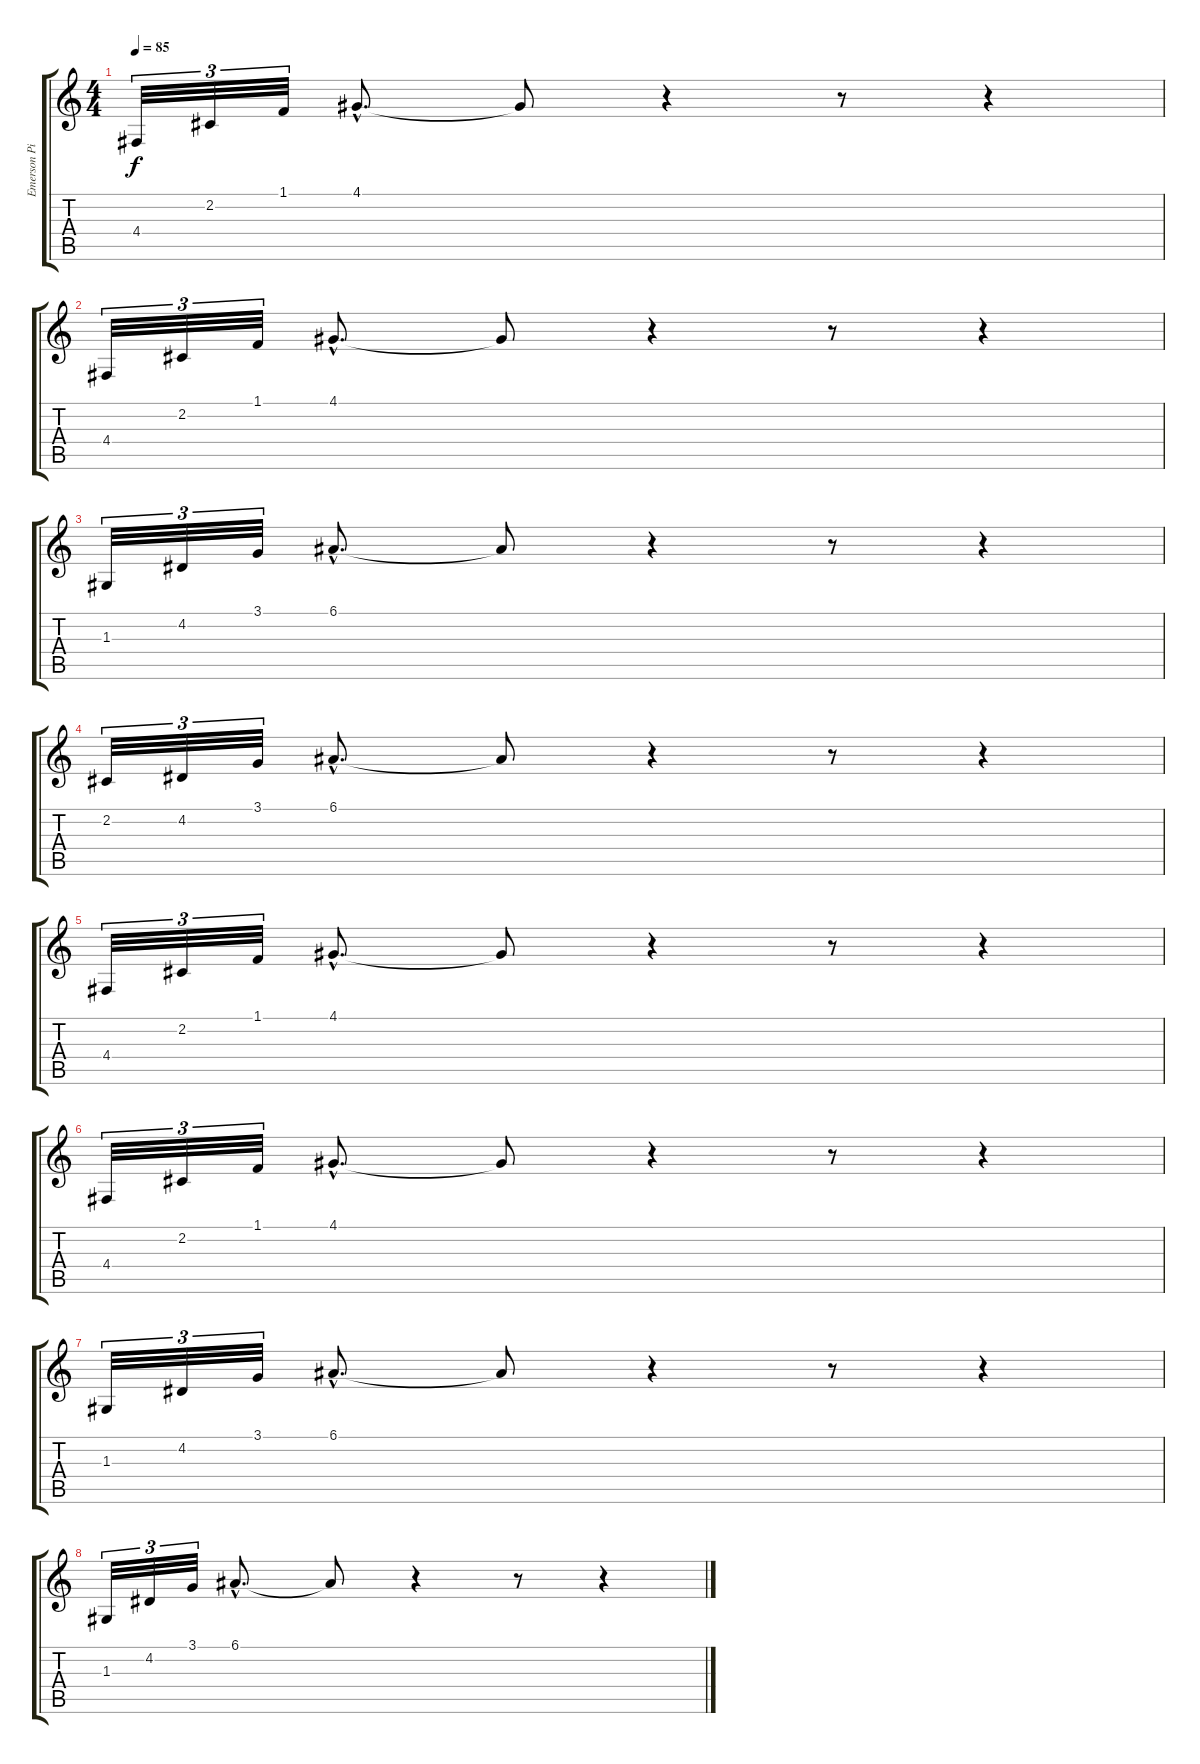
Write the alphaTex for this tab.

\track ("Emerson Piano LH" "Emerson Pi") {instrument acousticgrandpiano}
\staff {score tabs}
\tuning (E4 B3 G3 D3 A2 E2) {hide}
\ts (4 4)
\tempo 85
\clef g2
\ks c
4.4.32{tu (3 2) dy f instrument acousticgrandpiano} 2.2.32{tu (3 2)} 1.1.32{tu (3 2)} 4.1{hac}.8{d} 4.1{t}.8 r.4 r.8 r.4 |
4.4.32{tu (3 2)} 2.2.32{tu (3 2)} 1.1.32{tu (3 2)} 4.1{hac}.8{d} 4.1{t}.8 r.4 r.8 r.4 |
1.3.32{tu (3 2)} 4.2.32{tu (3 2)} 3.1.32{tu (3 2)} 6.1{hac}.8{d} 6.1{t}.8 r.4 r.8 r.4 |
2.2.32{tu (3 2)} 4.2.32{tu (3 2)} 3.1.32{tu (3 2)} 6.1{hac}.8{d} 6.1{t}.8 r.4 r.8 r.4 |
4.4.32{tu (3 2)} 2.2.32{tu (3 2)} 1.1.32{tu (3 2)} 4.1{hac}.8{d} 4.1{t}.8 r.4 r.8 r.4 |
4.4.32{tu (3 2)} 2.2.32{tu (3 2)} 1.1.32{tu (3 2)} 4.1{hac}.8{d} 4.1{t}.8 r.4 r.8 r.4 |
1.3.32{tu (3 2)} 4.2.32{tu (3 2)} 3.1.32{tu (3 2)} 6.1{hac}.8{d} 6.1{t}.8 r.4 r.8 r.4 |
1.3.32{tu (3 2)} 4.2.32{tu (3 2)} 3.1.32{tu (3 2)} 6.1{hac}.8{d} 6.1{t}.8 r.4 r.8 r.4
